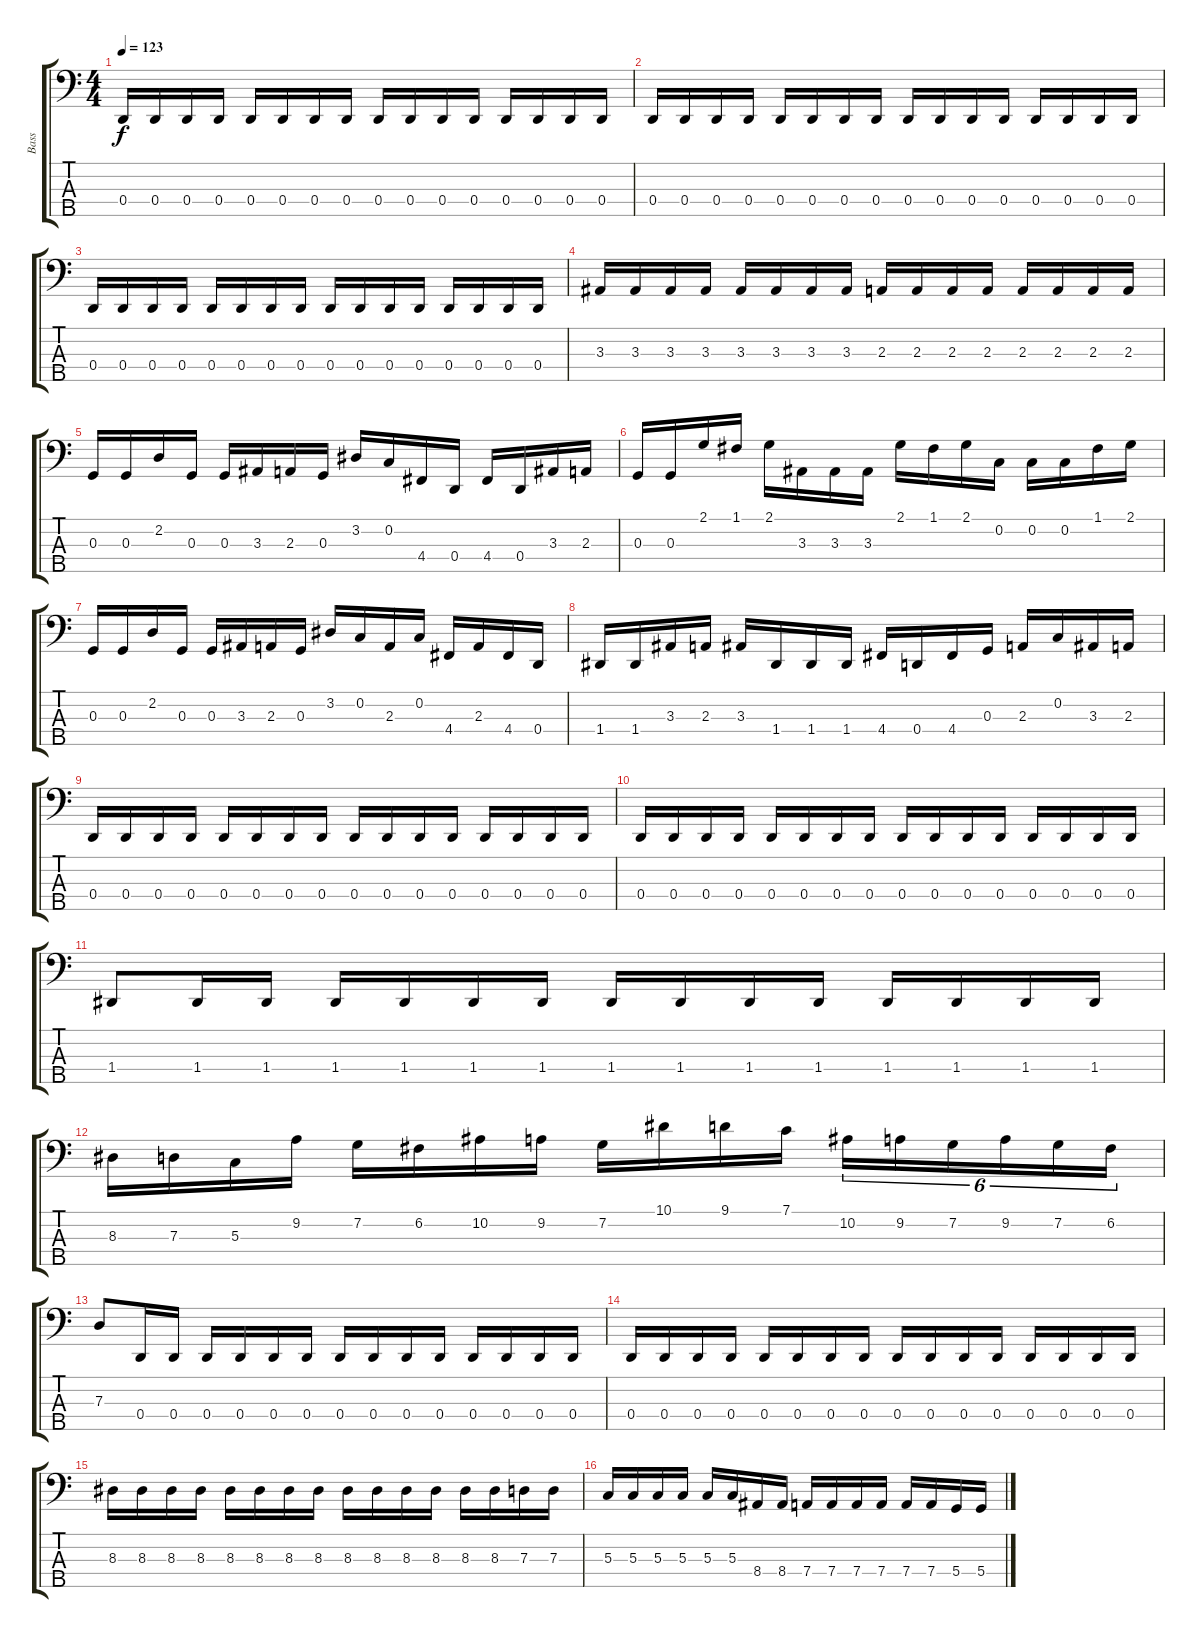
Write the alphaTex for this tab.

\track ("Bass" "Bass") {instrument electricbassfinger}
\staff {score tabs}
\tuning (F2 C2 G1 D1 A0) {hide}
\ts (4 4)
\tempo 123
\clef f4
\ks c
0.4.16{dy f} 0.4.16 0.4.16 0.4.16 0.4.16 0.4.16 0.4.16 0.4.16 0.4.16 0.4.16 0.4.16 0.4.16 0.4.16 0.4.16 0.4.16 0.4.16 |
0.4.16 0.4.16 0.4.16 0.4.16 0.4.16 0.4.16 0.4.16 0.4.16 0.4.16 0.4.16 0.4.16 0.4.16 0.4.16 0.4.16 0.4.16 0.4.16 |
0.4.16 0.4.16 0.4.16 0.4.16 0.4.16 0.4.16 0.4.16 0.4.16 0.4.16 0.4.16 0.4.16 0.4.16 0.4.16 0.4.16 0.4.16 0.4.16 |
3.3.16 3.3.16 3.3.16 3.3.16 3.3.16 3.3.16 3.3.16 3.3.16 2.3.16 2.3.16 2.3.16 2.3.16 2.3.16 2.3.16 2.3.16 2.3.16 |
0.3.16 0.3.16 2.2.16 0.3.16 0.3.16 3.3.16 2.3.16 0.3.16 3.2.16 0.2.16 4.4.16 0.4.16 4.4.16 0.4.16 3.3.16 2.3.16 |
0.3.16 0.3.16 2.1.16 1.1.16 2.1.16 3.3.16 3.3.16 3.3.16 2.1.16 1.1.16 2.1.16 0.2.16 0.2.16 0.2.16 1.1.16 2.1.16 |
0.3.16 0.3.16 2.2.16 0.3.16 0.3.16 3.3.16 2.3.16 0.3.16 3.2.16 0.2.16 2.3.16 0.2.16 4.4.16 2.3.16 4.4.16 0.4.16 |
1.4.16 1.4.16 3.3.16 2.3.16 3.3.16 1.4.16 1.4.16 1.4.16 4.4.16 0.4.16 4.4.16 0.3.16 2.3.16 0.2.16 3.3.16 2.3.16 |
0.4.16 0.4.16 0.4.16 0.4.16 0.4.16 0.4.16 0.4.16 0.4.16 0.4.16 0.4.16 0.4.16 0.4.16 0.4.16 0.4.16 0.4.16 0.4.16 |
0.4.16 0.4.16 0.4.16 0.4.16 0.4.16 0.4.16 0.4.16 0.4.16 0.4.16 0.4.16 0.4.16 0.4.16 0.4.16 0.4.16 0.4.16 0.4.16 |
1.4.8 1.4.16 1.4.16 1.4.16 1.4.16 1.4.16 1.4.16 1.4.16 1.4.16 1.4.16 1.4.16 1.4.16 1.4.16 1.4.16 1.4.16 |
8.3.16 7.3.16 5.3.16 9.2.16 7.2.16 6.2.16 10.2.16 9.2.16 7.2.16 10.1.16 9.1.16 7.1.16 10.2.16{tu (6 4)} 9.2.16{tu (6 4)} 7.2.16{tu (6 4)} 9.2.16{tu (6 4)} 7.2.16{tu (6 4)} 6.2.16{tu (6 4)} |
7.3.8 0.4.16 0.4.16 0.4.16 0.4.16 0.4.16 0.4.16 0.4.16 0.4.16 0.4.16 0.4.16 0.4.16 0.4.16 0.4.16 0.4.16 |
0.4.16 0.4.16 0.4.16 0.4.16 0.4.16 0.4.16 0.4.16 0.4.16 0.4.16 0.4.16 0.4.16 0.4.16 0.4.16 0.4.16 0.4.16 0.4.16 |
8.3.16 8.3.16 8.3.16 8.3.16 8.3.16 8.3.16 8.3.16 8.3.16 8.3.16 8.3.16 8.3.16 8.3.16 8.3.16 8.3.16 7.3.16 7.3.16 |
5.3.16 5.3.16 5.3.16 5.3.16 5.3.16 5.3.16 8.4.16 8.4.16 7.4.16 7.4.16 7.4.16 7.4.16 7.4.16 7.4.16 5.4.16 5.4.16
